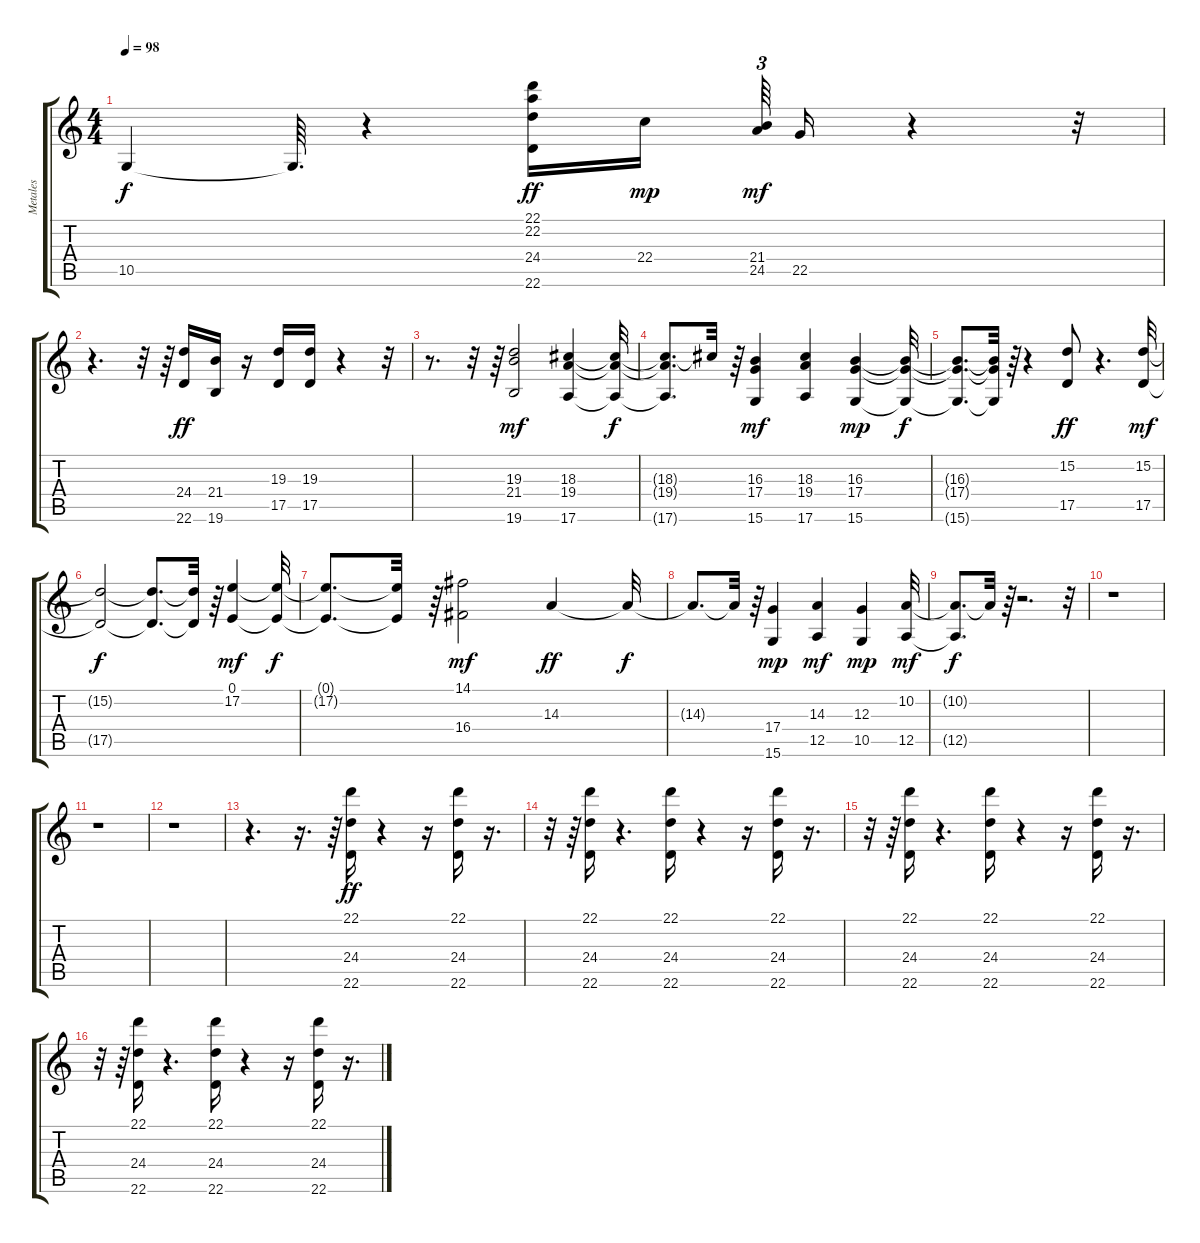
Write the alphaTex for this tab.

\track ("Metales" "Metales") {instrument brasssection}
\staff {score tabs}
\tuning (E4 B3 G3 D3 A2 E2) {hide}
\ts (4 4)
\tempo 98
\clef g2
\ks c
10.5{t}.4{dy f} 10.5{t}.64{d} r.4 (22.1 22.2 24.4 22.6).16{dy ff} 22.4.16{dy mp beam splitsecondary} (21.4 24.5).64{tu (3 2) dy mf} 22.5.16 r.4 r.32 |
r.4{d} r.32 r.64 (24.4 22.6).16{dy ff} (21.4 19.6).16 r.16 (19.3 17.5).16 (19.3 17.5).16 r.4 r.32 |
r.8{d} r.32 r.64 (19.3 21.4 19.6).2{dy mf} (18.3 19.4 17.6).4 (18.3{t} 19.4{t} 17.6{t}).32{dy f} |
(18.3{t} 19.4{t} 17.6{t}).8{d} 18.3{t}.32 r.64 (16.3 17.4 15.6).4{dy mf} (18.3 19.4 17.6).4 (16.3 17.4 15.6).4{dy mp} (16.3{t} 17.4{t} 15.6{t}).32{dy f} |
(16.3{t} 17.4{t} 15.6{t}).8{d} (16.3{t} 17.4{t} 15.6{t}).32 r.64 r.4 (15.2 17.5).8{dy ff} r.4{d} (15.2 17.5).32{dy mf} |
(15.2{t} 17.5{t}).2{dy f} (15.2{t} 17.5{t}).8{d} (15.2{t} 17.5{t}).32 r.64 (0.1 17.2).4{dy mf} (0.1{t} 17.2{t}).32{dy f} |
(0.1{t} 17.2{t}).8{d} (0.1{t} 17.2{t}).32 r.64 (14.1 16.4).2{dy mf} 14.3.4{dy ff} 14.3{t}.32{dy f} |
14.3{t}.8{d} 14.3{t}.32 r.64 (17.4 15.6).4{dy mp} (14.3 12.5).4{dy mf} (12.3 10.5).4{dy mp} (10.2 12.5).32{dy mf} |
(10.2{t} 12.5{t}).8{d dy f} 10.2{t}.32 r.64 r.2{d} r.32 |
r.1 |
r.1 |
r.1 |
r.4{d} r.16{d} r.64 (22.1 24.4 22.6).16{dy ff} r.4 r.16 (22.1 24.4 22.6).16 r.16{d} |
r.32 r.64 (22.1 24.4 22.6).16 r.4{d} (22.1 24.4 22.6).16 r.4 r.16 (22.1 24.4 22.6).16 r.16{d} |
r.32 r.64 (22.1 24.4 22.6).16 r.4{d} (22.1 24.4 22.6).16 r.4 r.16 (22.1 24.4 22.6).16 r.16{d} |
r.32 r.64 (22.1 24.4 22.6).16 r.4{d} (22.1 24.4 22.6).16 r.4 r.16 (22.1 24.4 22.6).16 r.16{d}
